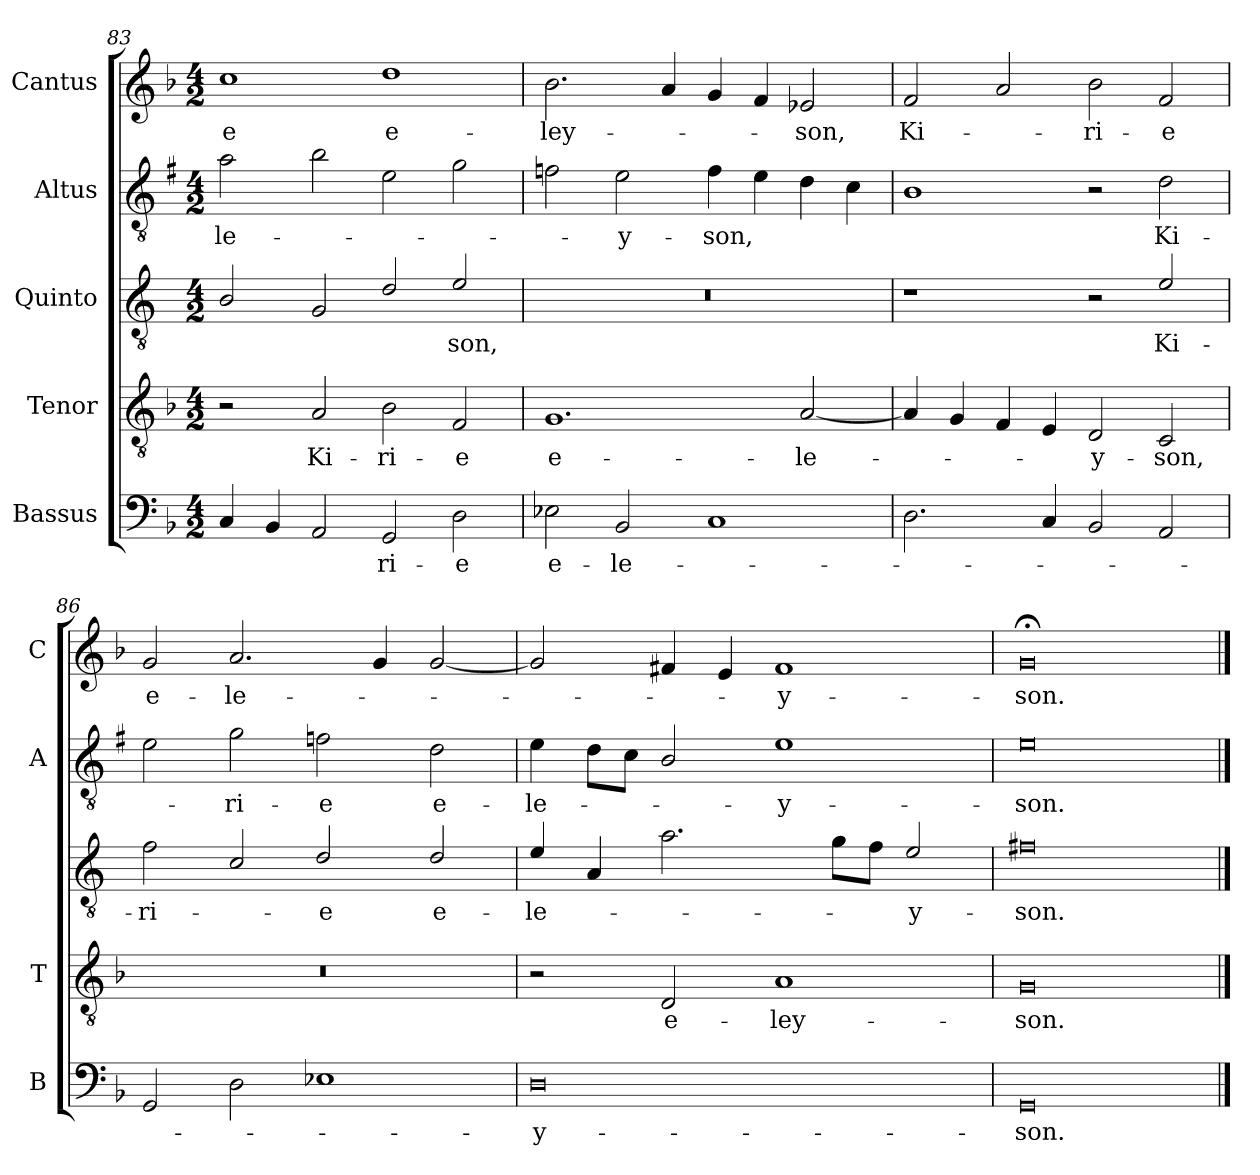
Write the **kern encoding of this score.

**kern	**text	**kern	**text	**kern	**text	**kern	**text	**kern	**text
*part5	*part5	*part4	*part4	*part3	*part3	*part2	*part2	*part1	*part1
*staff5	*staff5	*staff4	*staff4	*staff3	*staff3	*staff2	*staff2	*staff1	*staff1
*I"Bassus	*	*I"Tenor	*	*I"Quinto	*	*I"Altus	*	*I"Cantus	*
*I'B	*	*I'T	*	*	*	*I'A	*	*I'C	*
*clefF4	*	*clefGv2	*	*clefGv2	*	*clefGv2	*	*clefG2	*
*	*	*	*	*ITrd4c7	*	*ITrd1c2	*	*	*
*k[b-]	*	*k[b-]	*	*k[b-]	*	*k[b-]	*	*k[b-]	*
*F:	*	*F:	*	*F:	*	*F:	*	*F:	*
*M4/2	*	*M4/2	*	*M4/2	*	*M4/2	*	*M4/2	*
=83	=83	=83	=83	=83	=83	=83	=83	=83	=83
!	!	!	!	!	!	!	!LO:LY:b	!	!LO:LY:b
4C/	.	2r	.	2E/	.	2g\	-le-	1cc	-e
4BB-/	.	.	.	.	.	.	.	.	.
!	!	!	!LO:LY:b	!	!	!	!	!	!
2AA/	.	2A/	Ki-	2C/	.	2a\	.	.	.
!	!LO:LY:b	!	!LO:LY:b	!	!	!	!	!	!LO:LY:b
2GG/	-ri-	2B-\	-ri-	2G/	.	2d\	.	1dd	e-
!	!LO:LY:b	!	!LO:LY:b	!	!LO:LY:b	!	!	!	!
2D\	-e	2F/	-e	2A/	-son,	2f\	.	.	.
!!LO:LB:g=z
=84	=84	=84	=84	=84	=84	=84	=84	=84	=84
!	!LO:LY:b	!	!LO:LY:b	!	!	!	!	!	!LO:LY:b
2E-X\	e-	1.G	e-	0r	.	2e-X\	.	2.b-\	-ley-
!	!LO:LY:b	!	!	!	!	!	!LO:LY:b	!	!
2BB-/	-le-	.	.	.	.	2d\	-y-	.	.
.	.	.	.	.	.	.	.	4a/	.
!	!	!	!	!	!	!	!LO:LY:b	!	!
1C	.	.	.	.	.	4e-\	-son,	4g/	.
.	.	.	.	.	.	4d\	.	4f/	.
!	!	!	!LO:LY:b	!	!	!	!	!	!LO:LY:b
.	.	[2A/	-le-	.	.	4c\	.	2e-X/	-son,
.	.	.	.	.	.	4B-\	.	.	.
=85	=85	=85	=85	=85	=85	=85	=85	=85	=85
!	!	!	!	!	!	!	!	!	!LO:LY:b
2.D\	.	4A/]	.	1r	.	1A	.	2f/	Ki-
.	.	4G/	.	.	.	.	.	.	.
.	.	4F/	.	.	.	.	.	2a/	.
4C/	.	4E/	.	.	.	.	.	.	.
!	!	!	!LO:LY:b	!	!	!	!	!	!LO:LY:b
2BB-/	.	2D/	-y-	2r	.	2r	.	2b-\	-ri-
!	!	!	!LO:LY:b	!	!LO:LY:b	!	!LO:LY:b	!	!LO:LY:b
2AA/	.	2C/	-son,	2A/	Ki-	2c\	Ki-	2f/	-e
=86	=86	=86	=86	=86	=86	=86	=86	=86	=86
!	!	!	!	!	!LO:LY:b	!	!	!	!LO:LY:b
2GG/	.	0r	.	2B-\	-ri-	2d\	.	2g/	e-
!	!	!	!	!	!	!	!LO:LY:b	!	!LO:LY:b
2D\	.	.	.	2F/	.	2f\	-ri-	2.a/	-le-
!	!	!	!	!	!LO:LY:b	!	!LO:LY:b	!	!
1E-X	.	.	.	2G/	-e	2e-X\	-e	.	.
.	.	.	.	.	.	.	.	4g/	.
!	!	!	!	!	!LO:LY:b	!	!LO:LY:b	!	!
.	.	.	.	2G/	e-	2c\	e-	[2g/	.
=87	=87	=87	=87	=87	=87	=87	=87	=87	=87
!	!LO:LY:b	!	!	!	!LO:LY:b	!	!LO:LY:b	!	!
0D	-y-	2r	.	4A/	-le-	4d\	-le-	2g/]	.
.	.	.	.	4D/	.	8c\L	.	.	.
.	.	.	.	.	.	8B-\J	.	.	.
!	!	!	!LO:LY:b	!	!	!	!	!	!
.	.	2D/	e-	2.d\	.	2A/	.	4f#X/	.
.	.	.	.	.	.	.	.	4e/	.
!	!	!	!LO:LY:b	!	!	!	!LO:LY:b	!	!LO:LY:b
.	.	1A	-ley-	.	.	1d	-y-	1f#	-y-
.	.	.	.	8c\L	.	.	.	.	.
.	.	.	.	8B-\J	.	.	.	.	.
!	!	!	!	!	!LO:LY:b	!	!	!	!
.	.	.	.	2A/	-y-	.	.	.	.
=88	=88	=88	=88	=88	=88	=88	=88	=88	=88
!	!LO:LY:b	!	!LO:LY:b	!	!LO:LY:b	!	!LO:LY:b	!	!LO:LY:b
0GG	-son.	0G	-son.	0Bn	-son.	0d	-son.	0g;<	-son.
==	==	==	==	==	==	==	==	==	==
*-	*-	*-	*-	*-	*-	*-	*-	*-	*-
